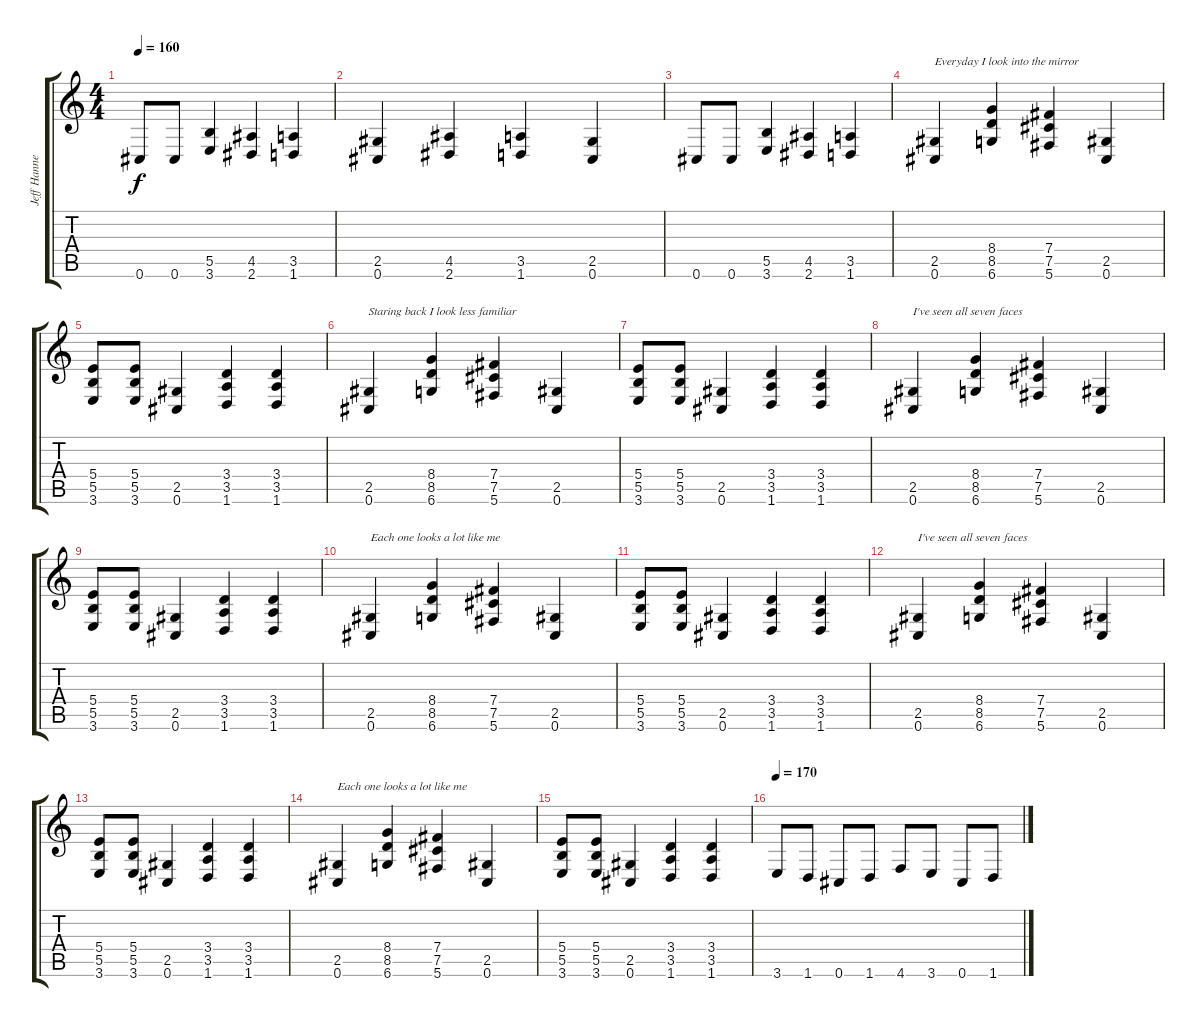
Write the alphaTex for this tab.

\track ("Jeff Hanneman" "Jeff Hanne") {instrument distortionguitar}
\staff {score tabs}
\tuning (Db4 Ab3 E3 B2 Gb2 Db2) {hide}
\ts (4 4)
\tempo 160
\clef g2
\ks c
0.6.8{dy f} 0.6.8 (5.5 3.6).4 (4.5 2.6).4 (3.5 1.6).4 |
(2.5 0.6).4 (4.5 2.6).4 (3.5 1.6).4 (2.5 0.6).4 |
0.6.8 0.6.8 (5.5 3.6).4 (4.5 2.6).4 (3.5 1.6).4 |
(2.5 0.6).4{txt "Everyday I look into the mirror"} (8.4 8.5 6.6).4 (7.4 7.5 5.6).4 (2.5 0.6).4 |
(5.4 5.5 3.6).8 (5.4 5.5 3.6).8 (2.5 0.6).4 (3.4 3.5 1.6).4 (3.4 3.5 1.6).4 |
(2.5 0.6).4{txt "Staring back I look less familiar"} (8.4 8.5 6.6).4 (7.4 7.5 5.6).4 (2.5 0.6).4 |
(5.4 5.5 3.6).8 (5.4 5.5 3.6).8 (2.5 0.6).4 (3.4 3.5 1.6).4 (3.4 3.5 1.6).4 |
(2.5 0.6).4{txt "I've seen all seven faces"} (8.4 8.5 6.6).4 (7.4 7.5 5.6).4 (2.5 0.6).4 |
(5.4 5.5 3.6).8 (5.4 5.5 3.6).8 (2.5 0.6).4 (3.4 3.5 1.6).4 (3.4 3.5 1.6).4 |
(2.5 0.6).4{txt "Each one looks a lot like me "} (8.4 8.5 6.6).4 (7.4 7.5 5.6).4 (2.5 0.6).4 |
(5.4 5.5 3.6).8 (5.4 5.5 3.6).8 (2.5 0.6).4 (3.4 3.5 1.6).4 (3.4 3.5 1.6).4 |
(2.5 0.6).4{txt "I've seen all seven faces"} (8.4 8.5 6.6).4 (7.4 7.5 5.6).4 (2.5 0.6).4 |
(5.4 5.5 3.6).8 (5.4 5.5 3.6).8 (2.5 0.6).4 (3.4 3.5 1.6).4 (3.4 3.5 1.6).4 |
(2.5 0.6).4{txt "Each one looks a lot like me "} (8.4 8.5 6.6).4 (7.4 7.5 5.6).4 (2.5 0.6).4 |
(5.4 5.5 3.6).8 (5.4 5.5 3.6).8 (2.5 0.6).4 (3.4 3.5 1.6).4 (3.4 3.5 1.6).4 |
\tempo 170
3.6.8{txt " "} 1.6.8 0.6.8 1.6.8 4.6.8 3.6.8 0.6.8 1.6.8
